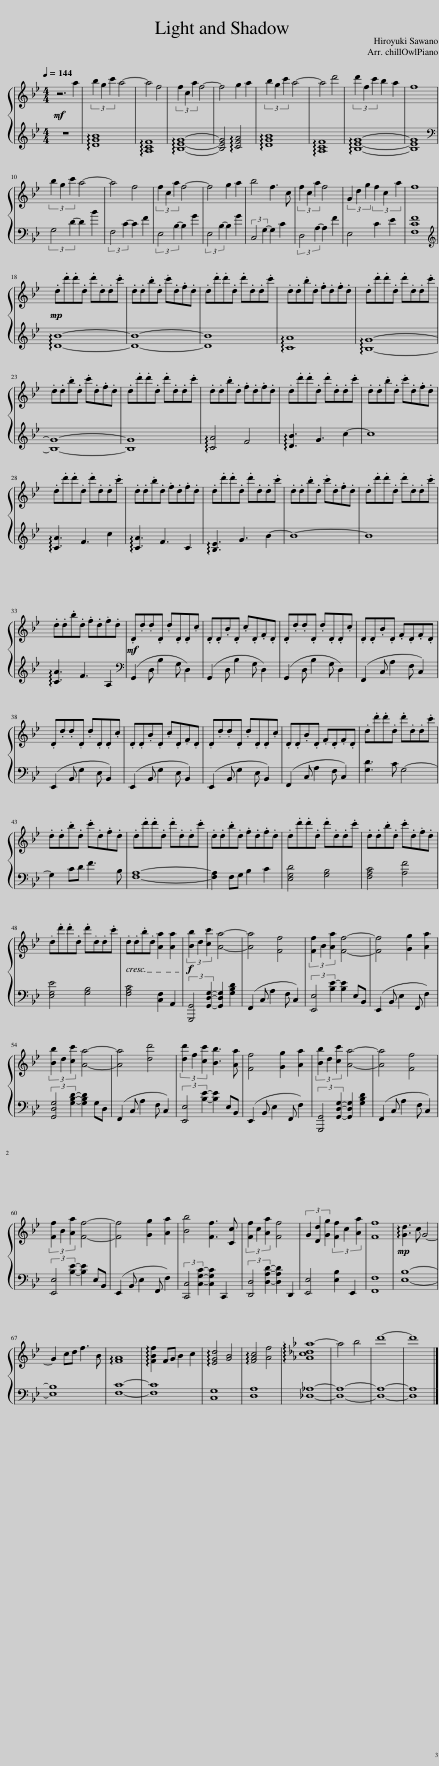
X:1
%%score { 1 | 2 }
L:1/8
Q:1/4=144
M:4/4
I:linebreak $
K:Bb
V:1 treble
V:2 treble
V:1
!mf! z6 a2 | (3b2 g2 c'2 a4- | a4 f4 | (3f2 c2 a2 f4- | f4 g2 a2 | %5
 (3b2 g2 c'2 a4- | a4 d'4 | (3d'2 f2 c'2 b2 a2 | f8 |$ (3b2 g2 c'2 a4- | %10
 a4 f4 | (3f2 c2 a2 f4- | f4 g2 a2 | b4 f3 c | (3f2 c2 a2 f4 | %15
 (3G2 d2 g2 (3f2 c2 a2 | f8 |$!mp! .d.d'.d'.d .d'.d.d.c' | .d.d.b.d .c'.d.f.d | .d.d'.d'.d .d'.d.d.c' | %20
 .d.d.b.d .f.d.f.d | .d.d'.d'.d .d'.d.d.c' |$ .d.d.b.d .c'.d.f.d | .d.d'.d'.d .d'.d.d.c' | .d.d.b.d .f.d.f.d | %25
 .d.d'.d'.d .d'.d.d.c' | .d.d.b.d .c'.d.f.d |$ .d.d'.d'.d .d'.d.d.c' | .d.d.b.d .f.d.f.d | .d.d'.d'.d .d'.d.d.c' | %30
 .d.d.b.d .c'.d.f.d | .d.d'.d'.d .d'.d.d.c' |$ .d.d.b.d .f.d.f.d |!mf! .D.d.d.D .d.D.D.c | .D.D.B.D .c.D.F.D | %35
 .D.d.d.D .d.D.D.c | .D.D.B.D .F.D.F.D |$ .D.d.d.D .d.D.D.c | .D.D.B.D .c.D.F.D | .D.d.d.D .d.D.D.c | %40
 .D.D.B.D .F.D.F.D | .d.d'.d'.d .d'.d.d.c' |$ .d.d.b.d .c'.d.f.d | .d.d'.d'.d .d'.d.d.c' | .d.d.b.d .f.d.f.d | %45
 .d.d'.d'.d .d'.d.d.c' | .d.d.b.d .c'.d.f.d |$ .d.d'.d'.d .d'.d.d.c' | .d.d.b.d [Aa]2 [Aa]2 |!f! (3[Bb]2 d2 [cc']2 [Aa]4- | %50
 [Aa]4 [Ff]4 | (3[Ff]2 B2 [Aa]2 [Ff]4- | [Ff]4 [Gg]2 [Aa]2 |$ (3[Bb]2 d2 [cc']2 [Aa]4- | [Aa]4 [dd']4 | %55
 (3[dd']2 f2 [cc']2 [Bb]3 [Aa] | [Ff]4 [Gg]2 [Aa]2 | (3[Bb]2 d2 [cc']2 [Aa]4- | [Aa]4 [Ff]4 |$ (3[Ff]2 B2 [Aa]2 [Ff]4- | %60
 [Ff]4 [Gg]2 [Aa]2 | [Bb]4 [Ff]3 [Cc] | (3[Ff]2 c2 [Aa]2 [Ff]4 | (3G2 [Dd]2 [Gg]2 (3[Ff]2 c2 [Aa]2 | [Ff]8 | %65
!mp! !arpeggio![Gd]3 c G4- |$ G2 cd f3 B | !arpeggio![FA]8 | !arpeggio![FBf]2 FG B2 c2 | !arpeggio![EGd]4 [GB]4 | %70
 !arpeggio![FAc]4 [Af]4 | !arpeggio![_Ac_d_a-]8 | a4 b4 | d'8- | d'8 |] %75
V:2
 z8 | !arpeggio![DGB]8 | !arpeggio![A,CF]8 | !arpeggio![B,EG]8- | [B,EG]4 !arpeggio![CFA]4 | %5
 !arpeggio![DGB]8 | !arpeggio![A,CF]8 | !arpeggio![B,EG]8- | [B,EG]8 |$[K:bass] (3:2:2G,4 D2- D2 B2 | %10
 (3:2:2F,4 C2- C2 F2 | (3:2:2E,4 B,2- B,2 G2 | (3:2:2E,4 B,2- B,2 G2 | (3:2:2C,4 G,2- G,2 C2 | (3:2:2D,4 A,2- A,2 F2 | %15
 E,4 C2 E2 | [F,CF]8 |$[K:treble] !arpeggio![DB]8- | [DB]8- | [DB]8 | %20
 !arpeggio![CA]8 | !arpeggio![B,G]8- |$ [B,G]8- | [B,G]8 | !arpeggio![CA]4 F4 | %25
 !arpeggio![DB]3 G3 c2- | c8 |$ !arpeggio![CA]3 F3 c2 | !arpeggio![CA]3 F3 C2 | !arpeggio![B,E]3 G3 B2- | %30
 B8- | B8 |$ !arpeggio![CA]3 F3 A,2 |[K:bass] (G,,2 D, B,2 G, D,2) | (G,,2 D, B,2 G, D,2) | %35
 (G,,2 D, B,2 G, D,2) | (F,,2 C, A,2 F, C,2) |$ (E,,2 B,, G,2 E, B,,2) | (E,,2 B,, G,2 E, B,,2) | (E,,2 B,, G,2 E, B,,2) | %40
 (F,,2 C, A,2 F, C,2) | [G,D]3 C G,4- |$ G,2 CD F3 B, | [F,A,]8- | [F,A,]2 F,G, B,2 C2 | %45
 [E,G,D]4 [G,B,]4 | [F,A,C]4 [A,F]4 |$ [E,G,E]4 [G,B,]4 | [F,A,C]4 [C,F,]2 A,,2 | (3:2:2[G,,,G,,]4 [G,,D,G,]2- [G,,D,G,]2 [G,B,D]2 | %50
 (F,,2 C, A,2 F, C,2) | (3:2:2[E,,E,]4 [B,E-]2 [B,E]2 E,B,, | (E,,2 B,, E,2 F,, F,2) |$ (3:2:2[G,,D,G,]4 [G,B,D]2- [G,B,D]2 G,D, | (F,,2 C, A,2 F, C,2) | %55
 (3:2:2[E,,E,]4 [B,E]2- [B,E]2 E,B,, | (E,,2 B,, E,2 F,, F,2) | (3:2:2[G,,,G,,]4 [G,,D,G,]2- [G,,D,G,]2 [G,B,D]2 | (F,,2 C, A,2 F, C,2) |$ (3:2:2[E,,E,]4 [B,E]2- [B,E]2 E,B,, | %60
 (E,,2 B,, E,2 F,, F,2) | (3:2:2[C,,C,]4 [C,G,C]2- [C,G,C]2 C,,2 | (3:2:2[D,,D,]4 [D,A,D]2- [D,A,D]2 D,,2 | [E,,E,]4 [E,B,]2 E,,2 | [F,,F,]8 | %65
 [E,B,]8- |$ [E,B,]8 | [F,C]8- | [F,C]8 | [C,G,]8 | %70
 [D,A,]8 | [_D,_A,]8- | [D,A,]8- | [D,A,]8- | [D,A,]8 |] %75
